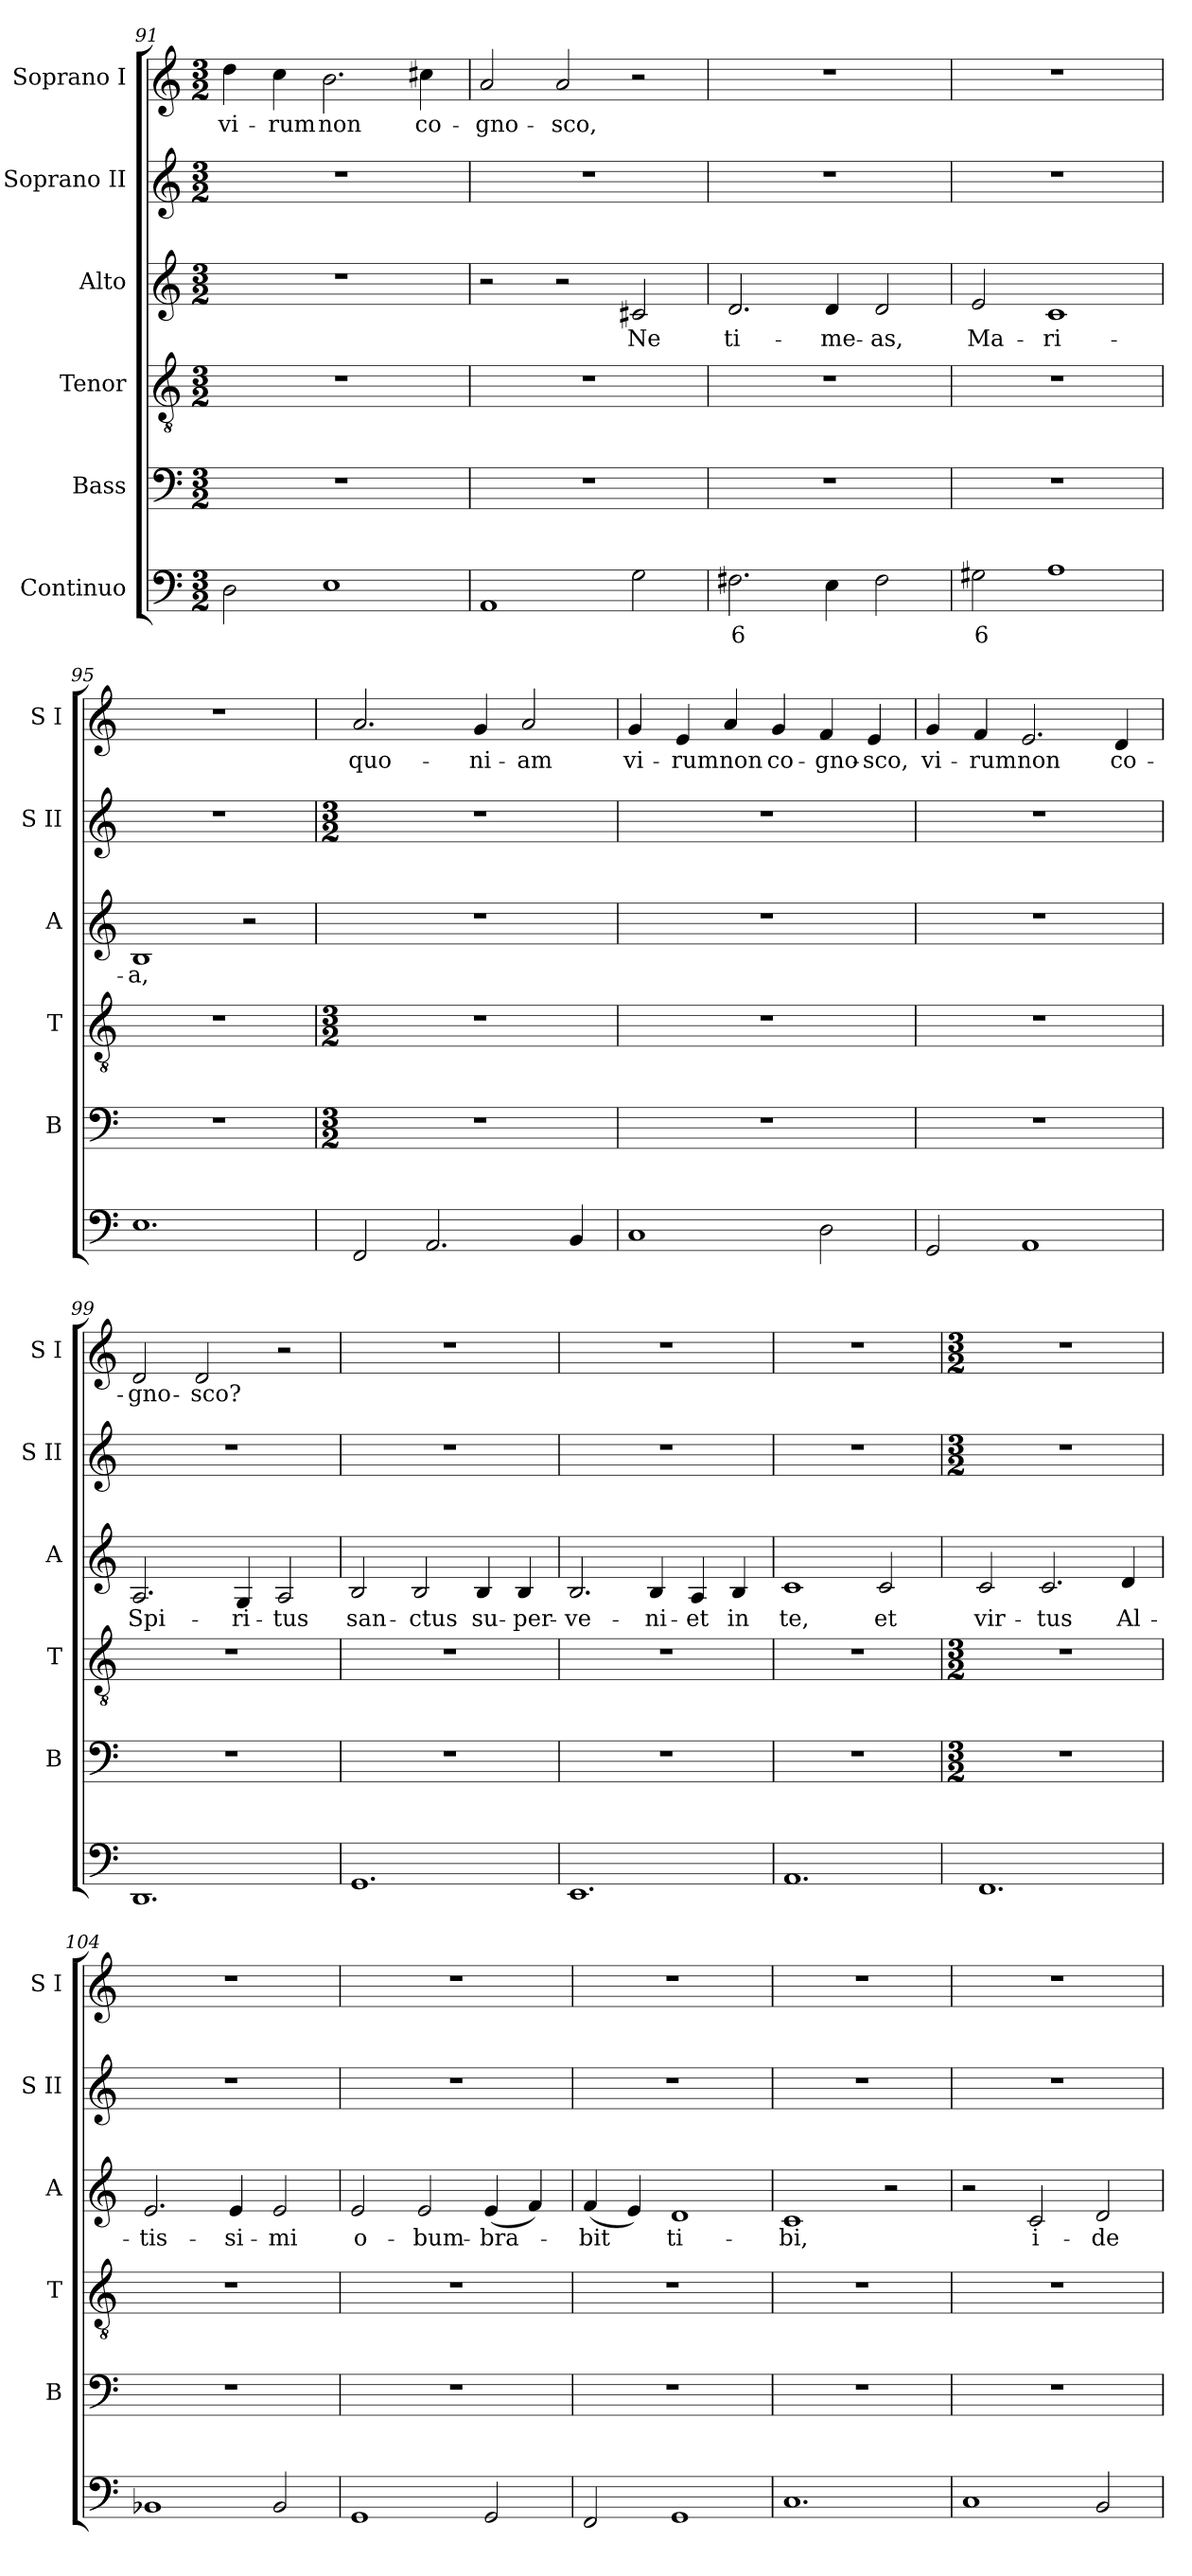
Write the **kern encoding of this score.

**kern	**text	**kern	**kern	**kern	**text	**kern	**kern	**text
*part6	*part6	*part5	*part4	*part3	*part3	*part2	*part1	*part1
*staff6	*staff6	*staff5	*staff4	*staff3	*staff3	*staff2	*staff1	*staff1
*I"Continuo	*	*I"Bass	*I"Tenor	*I"Alto	*	*I"Soprano II	*I"Soprano I	*
*	*	*I'B	*I'T	*I'A	*	*I'S II	*I'S I	*
*clefF4	*	*clefF4	*clefGv2	*clefG2	*	*clefG2	*clefG2	*
*k[]	*	*k[]	*k[]	*k[]	*	*k[]	*k[]	*
*C:	*	*C:	*C:	*C:	*	*C:	*C:	*
*M3/2	*	*M3/2	*M3/2	*M3/2	*	*M3/2	*M3/2	*
=91	=91	=91	=91	=91	=91	=91	=91	=91
!	!	!	!	!LO:N:vis=1	!	!	!	!LO:LY:b
2D	.	1.r	1.r	1.r	.	1.r	4dd	vi-
!	!	!	!	!	!	!	!	!LO:LY:b
.	.	.	.	.	.	.	4cc	-rum
!	!	!	!	!	!	!	!	!LO:LY:b
1E	.	.	.	.	.	.	2.b	non
!	!	!	!	!	!	!	!	!LO:LY:b
.	.	.	.	.	.	.	4cc#X	co-
=92	=92	=92	=92	=92	=92	=92	=92	=92
!	!	!	!	!	!	!	!	!LO:LY:b
1AA	.	1.r	1.r	2r	.	1.r	2a	-gno-
!	!	!	!	!	!	!	!	!LO:LY:b
.	.	.	.	2r	.	.	2a	-sco,
!	!	!	!	!	!LO:LY:b	!	!	!
2G	.	.	.	2c#X	Ne	.	2r	.
=93	=93	=93	=93	=93	=93	=93	=93	=93
!	!LO:LY:b	!	!	!	!LO:LY:b	!	!LO:N:vis=1	!
2.F#X	6	1.r	1.r	2.d	ti-	1.r	1.r	.
!	!	!	!	!	!LO:LY:b	!	!	!
4E	.	.	.	4d	-me-	.	.	.
!	!	!	!	!	!LO:LY:b	!	!	!
2F#	.	.	.	2d	-as,	.	.	.
=94	=94	=94	=94	=94	=94	=94	=94	=94
!	!LO:LY:b	!	!	!	!LO:LY:b	!	!LO:N:vis=1	!
2G#X	6	1.r	1.r	2e	Ma-	1.r	1.r	.
!	!	!	!	!	!LO:LY:b	!	!	!
1A	.	.	.	1c	-ri-	.	.	.
=95	=95	=95	=95	=95	=95	=95	=95	=95
!	!	!	!	!	!LO:LY:b	!	!LO:N:vis=1	!
1.E	.	1.r	1.r	1B	-a,	1.r	1.r	.
.	.	.	.	2r	.	.	.	.
!!LO:LB:g=z
=96	=96	=96	=96	=96	=96	=96	=96	=96
*	*	*M3/2	*M3/2	*	*	*M3/2	*	*
!	!	!	!	!LO:N:vis=1	!	!	!	!LO:LY:b
2FF	.	1.r	1.r	1.r	.	1.r	2.a	quo-
2.AA	.	.	.	.	.	.	.	.
!	!	!	!	!	!	!	!	!LO:LY:b
.	.	.	.	.	.	.	4g	-ni-
!	!	!	!	!	!	!	!	!LO:LY:b
.	.	.	.	.	.	.	2a	-am
4BB	.	.	.	.	.	.	.	.
=97	=97	=97	=97	=97	=97	=97	=97	=97
!	!	!	!	!LO:N:vis=1	!	!	!	!LO:LY:b
1C	.	1.r	1.r	1.r	.	1.r	4g	vi-
!	!	!	!	!	!	!	!	!LO:LY:b
.	.	.	.	.	.	.	4e	-rum
!	!	!	!	!	!	!	!	!LO:LY:b
.	.	.	.	.	.	.	4a	non
!	!	!	!	!	!	!	!	!LO:LY:b
.	.	.	.	.	.	.	4g	co-
!	!	!	!	!	!	!	!	!LO:LY:b
2D	.	.	.	.	.	.	4f	-gno-
!	!	!	!	!	!	!	!	!LO:LY:b
.	.	.	.	.	.	.	4e	-sco,
=98	=98	=98	=98	=98	=98	=98	=98	=98
!	!	!	!	!LO:N:vis=1	!	!	!	!LO:LY:b
2GG	.	1.r	1.r	1.r	.	1.r	4g	vi-
!	!	!	!	!	!	!	!	!LO:LY:b
.	.	.	.	.	.	.	4f	-rum
!	!	!	!	!	!	!	!	!LO:LY:b
1AA	.	.	.	.	.	.	2.e	non
!	!	!	!	!	!	!	!	!LO:LY:b
.	.	.	.	.	.	.	4d	co-
=99	=99	=99	=99	=99	=99	=99	=99	=99
!	!	!	!	!	!LO:LY:b	!	!	!LO:LY:b
1.DD	.	1.r	1.r	2.A	Spi-	1.r	2d	-gno-
!	!	!	!	!	!	!	!	!LO:LY:b
.	.	.	.	.	.	.	2d	-sco?
!	!	!	!	!	!LO:LY:b	!	!	!
.	.	.	.	4G	-ri-	.	.	.
!	!	!	!	!	!LO:LY:b	!	!	!
.	.	.	.	2A	-tus	.	2r	.
=100	=100	=100	=100	=100	=100	=100	=100	=100
!	!	!	!	!	!LO:LY:b	!	!LO:N:vis=1	!
1.GG	.	1.r	1.r	2B	san-	1.r	1.r	.
!	!	!	!	!	!LO:LY:b	!	!	!
.	.	.	.	2B	-ctus	.	.	.
!	!	!	!	!	!LO:LY:b	!	!	!
.	.	.	.	4B	su-	.	.	.
!	!	!	!	!	!LO:LY:b	!	!	!
.	.	.	.	4B	-per-	.	.	.
=101	=101	=101	=101	=101	=101	=101	=101	=101
!	!	!	!	!	!LO:LY:b	!	!LO:N:vis=1	!
1.EE	.	1.r	1.r	2.B	-ve-	1.r	1.r	.
!	!	!	!	!	!LO:LY:b	!	!	!
.	.	.	.	4B	-ni-	.	.	.
!	!	!	!	!	!LO:LY:b	!	!	!
.	.	.	.	4A	-et	.	.	.
!	!	!	!	!	!LO:LY:b	!	!	!
.	.	.	.	4B	in	.	.	.
=102	=102	=102	=102	=102	=102	=102	=102	=102
!	!	!	!	!	!LO:LY:b	!	!LO:N:vis=1	!
1.AA	.	1.r	1.r	1c	te,	1.r	1.r	.
!	!	!	!	!	!LO:LY:b	!	!	!
.	.	.	.	2c	et	.	.	.
!!LO:LB:g=z
=103	=103	=103	=103	=103	=103	=103	=103	=103
*	*	*M3/2	*M3/2	*	*	*M3/2	*M3/2	*
!	!	!	!	!	!LO:LY:b	!	!	!
1.FF	.	1.r	1.r	2c	vir-	1.r	1.r	.
!	!	!	!	!	!LO:LY:b	!	!	!
.	.	.	.	2.c	-tus	.	.	.
!	!	!	!	!	!LO:LY:b	!	!	!
.	.	.	.	4d	Al-	.	.	.
=104	=104	=104	=104	=104	=104	=104	=104	=104
!	!	!	!	!	!LO:LY:b	!	!	!
1BB-X	.	1.r	1.r	2.e	-tis-	1.r	1.r	.
!	!	!	!	!	!LO:LY:b	!	!	!
.	.	.	.	4e	-si-	.	.	.
!	!	!	!	!	!LO:LY:b	!	!	!
2BB-	.	.	.	2e	-mi	.	.	.
=105	=105	=105	=105	=105	=105	=105	=105	=105
!	!	!	!	!	!LO:LY:b	!	!	!
1GG	.	1.r	1.r	2e	o-	1.r	1.r	.
!	!	!	!	!	!LO:LY:b	!	!	!
.	.	.	.	2e	-bum-	.	.	.
!	!	!	!	!	!LO:LY:b	!	!	!
2GG	.	.	.	(<4e	-bra-	.	.	.
.	.	.	.	4f)	.	.	.	.
=106	=106	=106	=106	=106	=106	=106	=106	=106
!	!	!	!	!	!LO:LY:b	!	!	!
2FF	.	1.r	1.r	(<4f	bit	1.r	1.r	.
.	.	.	.	4e)	.	.	.	.
!	!	!	!	!	!LO:LY:b	!	!	!
1GG	.	.	.	1d	ti-	.	.	.
=107	=107	=107	=107	=107	=107	=107	=107	=107
!	!	!	!	!	!LO:LY:b	!	!	!
1.C	.	1.r	1.r	1c	-bi,	1.r	1.r	.
.	.	.	.	2r	.	.	.	.
=108	=108	=108	=108	=108	=108	=108	=108	=108
1C	.	1.r	1.r	2r	.	1.r	1.r	.
!	!	!	!	!	!LO:LY:b	!	!	!
.	.	.	.	2c	i-	.	.	.
!	!	!	!	!	!LO:LY:b	!	!	!
2BB	.	.	.	2d	-de-	.	.	.
=	=	=	=	=	=	=	=	=
*-	*-	*-	*-	*-	*-	*-	*-	*-
